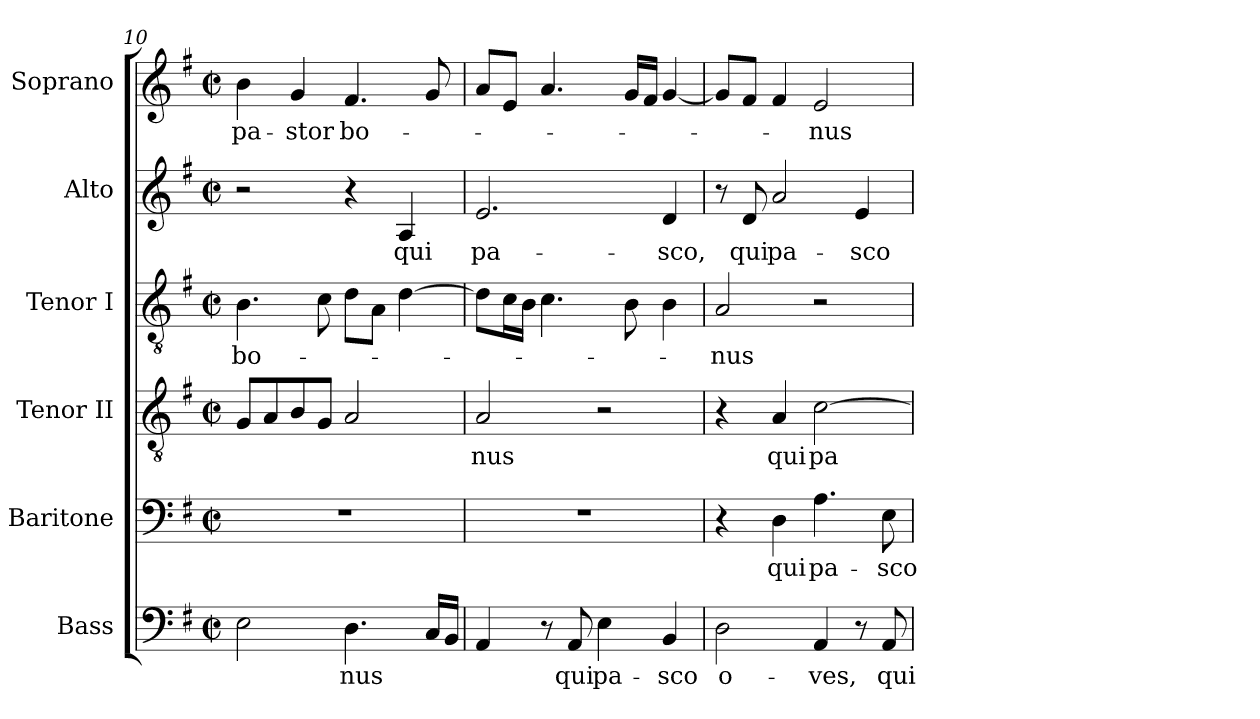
**kern	**text	**kern	**text	**kern	**text	**kern	**text	**kern	**text	**kern	**text
*part6	*part6	*part5	*part5	*part4	*part4	*part3	*part3	*part2	*part2	*part1	*part1
*staff6	*staff6	*staff5	*staff5	*staff4	*staff4	*staff3	*staff3	*staff2	*staff2	*staff1	*staff1
*I"Bass	*	*I"Baritone	*	*I"Tenor II	*	*I"Tenor I	*	*I"Alto	*	*I"Soprano	*
*I'B.	*	*I'B.	*	*I'T.	*	*I'T.	*	*I'A.	*	*I'S.	*
*clefF4	*	*clefF4	*	*clefGv2	*	*clefGv2	*	*clefG2	*	*clefG2	*
*	*	*	*	*ITrd7c12	*	*ITrd7c12	*	*	*	*	*
*k[f#]	*	*k[f#]	*	*k[f#]	*	*k[f#]	*	*k[f#]	*	*k[f#]	*
*G:	*	*G:	*	*G:	*	*G:	*	*G:	*	*G:	*
*M2/2	*	*M2/2	*	*M2/2	*	*M2/2	*	*M2/2	*	*M2/2	*
*met(c|)	*	*met(c|)	*	*met(c|)	*	*met(c|)	*	*met(c|)	*	*met(c|)	*
=10	=10	=10	=10	=10	=10	=10	=10	=10	=10	=10	=10
!	!	!	!	!	!	!	!LO:LY:b:color=#000000	!	!	!	!
!	!	!	!	!	!	!	!	!	!	!	!LO:LY:b:color=#000000
2Ei\	.	1r	.	8GGi/L	.	4.BBi\	bo-	2r	.	4bi\	pa-
.	.	.	.	8AAi/	.	.	.	.	.	.	.
!	!	!	!	!	!	!	!	!	!	!	!LO:LY:b:color=#000000
.	.	.	.	8BBi/	.	.	.	.	.	4gi/	-stor
.	.	.	.	8GGi/J	.	8Ci\	.	.	.	.	.
!	!LO:LY:b:color=#000000	!	!	!	!	!	!	!	!	!	!
!	!	!	!	!	!	!	!	!	!	!	!LO:LY:b:color=#000000
4.Di\	-nus	.	.	2AAi/	.	8Di\L	.	4r	.	4.f#i/	bo-
.	.	.	.	.	.	8AAi\J	.	.	.	.	.
!	!	!	!	!	!	!	!	!	!LO:LY:b:color=#000000	!	!
.	.	.	.	.	.	[>4Di\	.	4Ai/	qui	.	.
16Ci/LL	.	.	.	.	.	.	.	.	.	8gi/	.
16BBi/JJ	.	.	.	.	.	.	.	.	.	.	.
!!LO:PB:g=z
=11	=11	=11	=11	=11	=11	=11	=11	=11	=11	=11	=11
!	!	!	!	!	!LO:LY:b:color=#000000	!	!	!	!	!	!
!	!	!	!	!	!	!	!	!	!LO:LY:b:color=#000000	!	!
4AAi/	.	1r	.	2AAi/	-nus	8Di\L]	.	2.ei/	pa-	8ai/L	.
.	.	.	.	.	.	16Ci\L	.	.	.	8ei/J	.
.	.	.	.	.	.	16BBi\JJ	.	.	.	.	.
8r	.	.	.	.	.	4.Ci\	.	.	.	4.ai/	.
!	!LO:LY:b:color=#000000	!	!	!	!	!	!	!	!	!	!
8AAi/	qui	.	.	.	.	.	.	.	.	.	.
!	!LO:LY:b:color=#000000	!	!	!	!	!	!	!	!	!	!
4Ei\	pa-	.	.	2r	.	.	.	.	.	.	.
.	.	.	.	.	.	8BBi\	.	.	.	16gi/LL	.
.	.	.	.	.	.	.	.	.	.	16f#i/JJ	.
!	!LO:LY:b:color=#000000	!	!	!	!	!	!	!	!	!	!
!	!	!	!	!	!	!	!	!	!LO:LY:b:color=#000000	!	!
4BBi/	-sco	.	.	.	.	4BBi\	.	4di/	-sco,	[<4gi/	.
=12	=12	=12	=12	=12	=12	=12	=12	=12	=12	=12	=12
!	!LO:LY:b:color=#000000	!	!	!	!	!	!	!	!	!	!
!	!	!	!	!	!	!	!LO:LY:b:color=#000000	!	!	!	!
2Di\	o-	4r	.	4r	.	2AAi/	-nus	8r	.	8gi/L]	.
!	!	!	!	!	!	!	!	!	!LO:LY:b:color=#000000	!	!
.	.	.	.	.	.	.	.	8di/	qui	8f#i/J	.
!	!	!	!LO:LY:b:color=#000000	!	!	!	!	!	!	!	!
!	!	!	!	!	!LO:LY:b:color=#000000	!	!	!	!	!	!
!	!	!	!	!	!	!	!	!	!LO:LY:b:color=#000000	!	!
.	.	4Di\	qui	4AAi/	qui	.	.	2ai/	pa-	4f#i/	.
!	!LO:LY:b:color=#000000	!	!	!	!	!	!	!	!	!	!
!	!	!	!LO:LY:b:color=#000000	!	!	!	!	!	!	!	!
!	!	!	!	!	!LO:LY:b:color=#000000	!	!	!	!	!	!
!	!	!	!	!	!	!	!	!	!	!	!LO:LY:b:color=#000000
4AAi/	-ves,	4.Ai\	pa-	[>2Ci\	pa-	2r	.	.	.	2ei/	-nus
!	!	!	!	!	!	!	!	!	!LO:LY:b:color=#000000	!	!
8r	.	.	.	.	.	.	.	4ei/	-sco	.	.
!	!LO:LY:b:color=#000000	!	!	!	!	!	!	!	!	!	!
!	!	!	!LO:LY:b:color=#000000	!	!	!	!	!	!	!	!
8AAi/	qui	8Ei\	-sco	.	.	.	.	.	.	.	.
=	=	=	=	=	=	=	=	=	=	=	=
*-	*-	*-	*-	*-	*-	*-	*-	*-	*-	*-	*-
